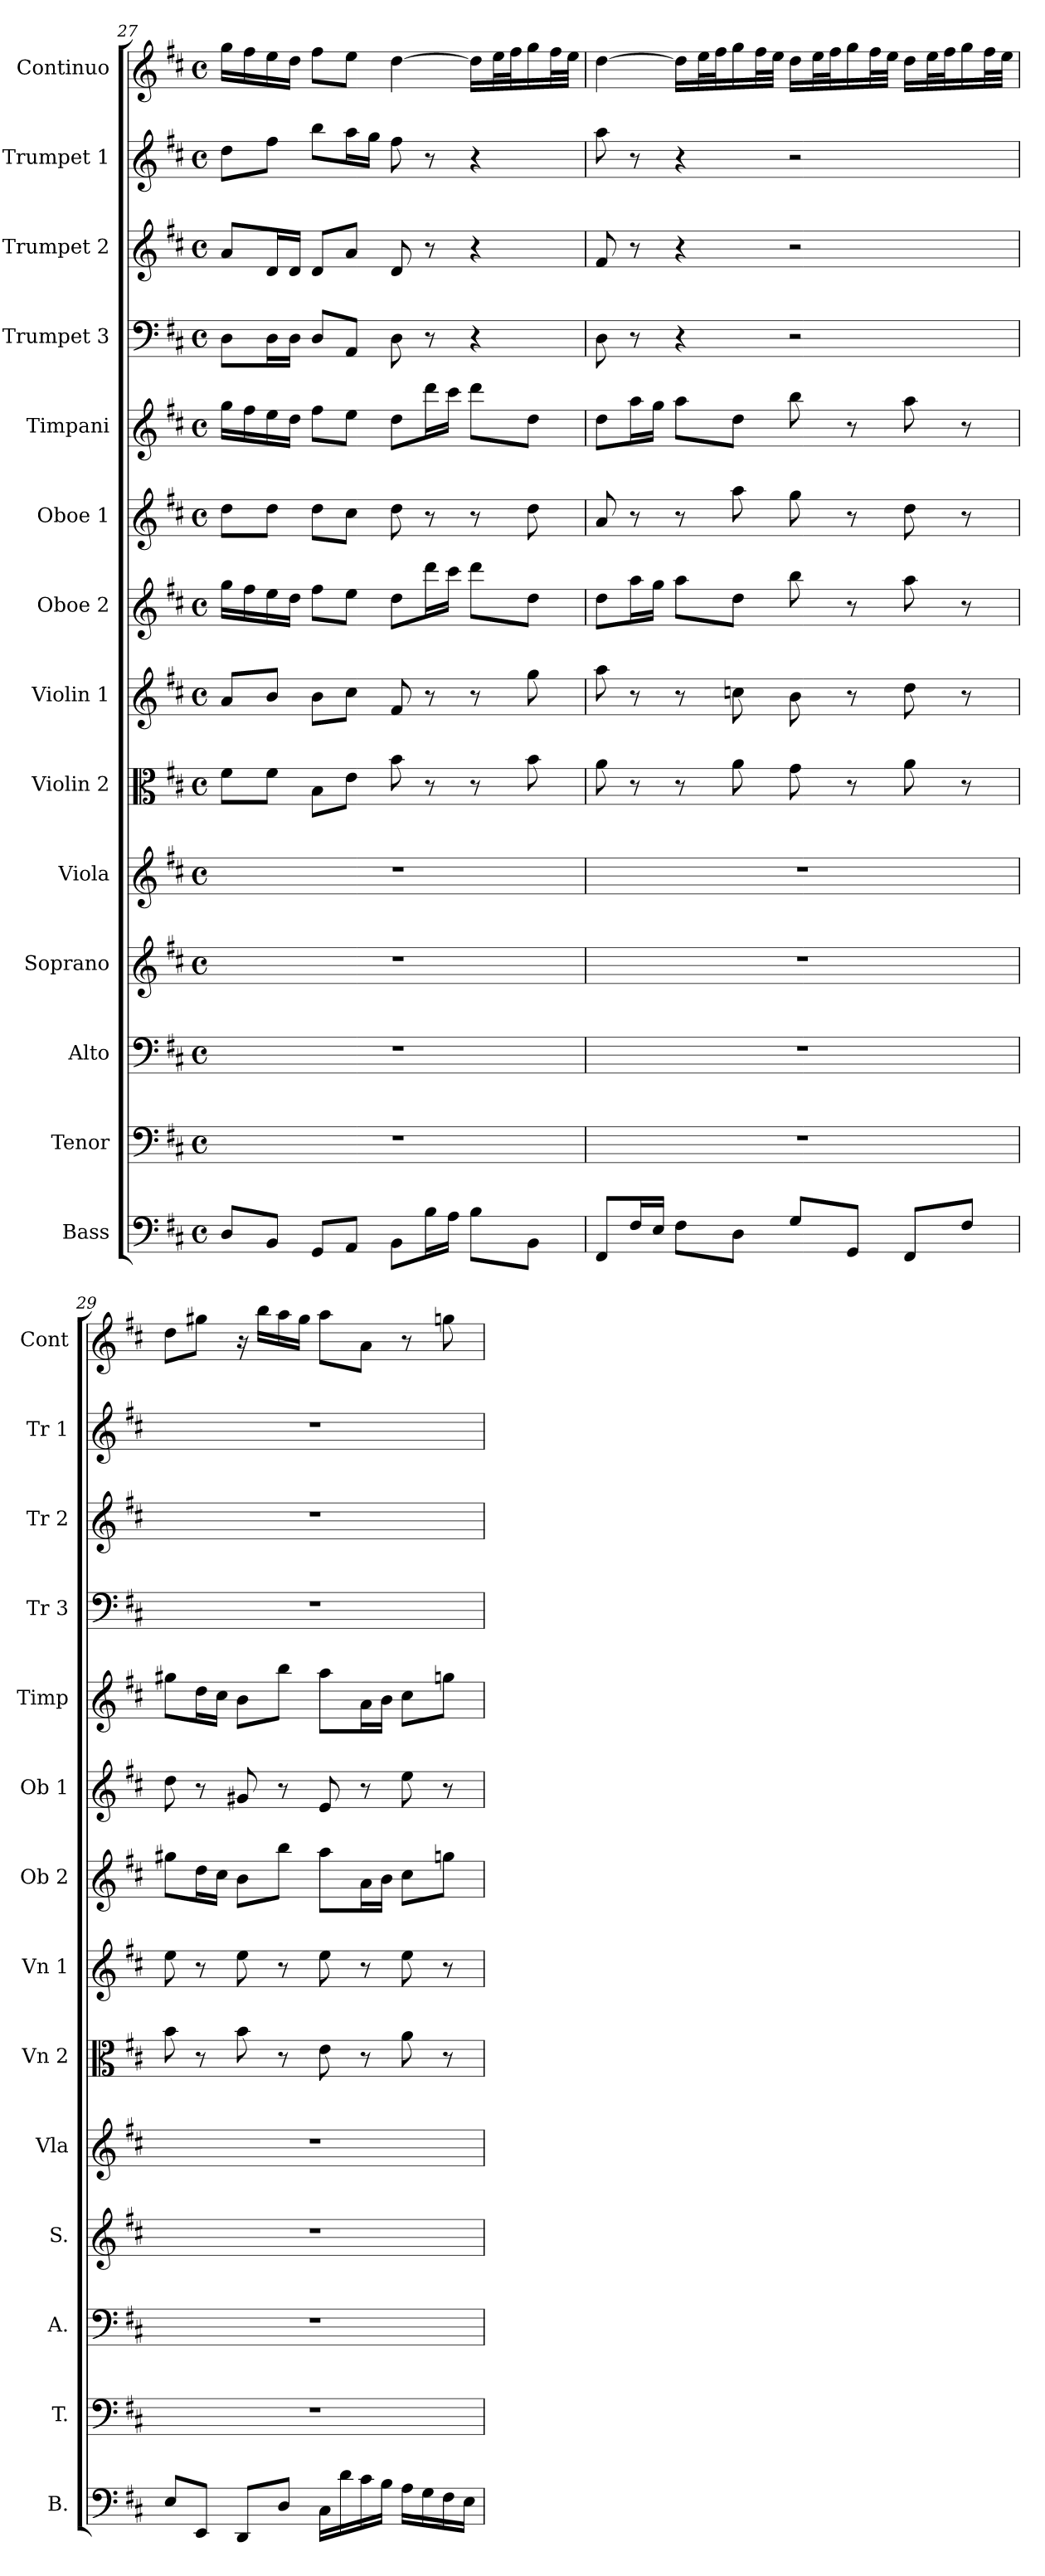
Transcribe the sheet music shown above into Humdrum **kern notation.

**kern	**kern	**kern	**kern	**kern	**kern	**kern	**kern	**kern	**kern	**kern	**kern	**kern	**kern
*part14	*part13	*part12	*part11	*part10	*part9	*part8	*part7	*part6	*part5	*part4	*part3	*part2	*part1
*staff14	*staff13	*staff12	*staff11	*staff10	*staff9	*staff8	*staff7	*staff6	*staff5	*staff4	*staff3	*staff2	*staff1
*I"Bass	*I"Tenor	*I"Alto	*I"Soprano	*I"Viola	*I"Violin 2	*I"Violin 1	*I"Oboe 2	*I"Oboe 1	*I"Timpani	*I"Trumpet 3	*I"Trumpet 2	*I"Trumpet 1	*I"Continuo
*I'B.	*I'T.	*I'A.	*I'S.	*I'Vla	*I'Vn 2	*I'Vn 1	*I'Ob 2	*I'Ob 1	*I'Timp	*I'Tr 3	*I'Tr 2	*I'Tr 1	*I'Cont
!!LO:PB:g=z
*clefF4	*clefF4	*clefF4	*clefG2	*clefG2	*clefC3	*clefG2	*clefG2	*clefG2	*clefG2	*clefF4	*clefG2	*clefG2	*clefG2
*k[f#c#]	*k[f#c#]	*k[f#c#]	*k[f#c#]	*k[f#c#]	*k[f#c#]	*k[f#c#]	*k[f#c#]	*k[f#c#]	*k[f#c#]	*k[f#c#]	*k[f#c#]	*k[f#c#]	*k[f#c#]
*D:	*D:	*D:	*D:	*D:	*D:	*D:	*D:	*D:	*D:	*D:	*D:	*D:	*D:
*M4/4	*M4/4	*M4/4	*M4/4	*M4/4	*M4/4	*M4/4	*M4/4	*M4/4	*M4/4	*M4/4	*M4/4	*M4/4	*M4/4
*met(c)	*met(c)	*met(c)	*met(c)	*met(c)	*met(c)	*met(c)	*met(c)	*met(c)	*met(c)	*met(c)	*met(c)	*met(c)	*met(c)
=27	=27	=27	=27	=27	=27	=27	=27	=27	=27	=27	=27	=27	=27
8D/L	1r	1r	1r	1r	8f#\L	8a/L	16gg\LL	8dd\L	16gg\LL	8D\L	8a/L	8dd\L	16gg\LL
.	.	.	.	.	.	.	16ff#\	.	16ff#\	.	.	.	16ff#\
8BB/J	.	.	.	.	8f#\J	8b/J	16ee\	8dd\J	16ee\	16D\L	16d/L	8ff#\J	16ee\
.	.	.	.	.	.	.	16dd\JJ	.	16dd\JJ	16D\JJ	16d/JJ	.	16dd\JJ
8GG/L	.	.	.	.	8B\L	8b\L	8ff#\L	8dd\L	8ff#\L	8D/L	8d/L	8bb\L	8ff#\L
8AA/J	.	.	.	.	8e\J	8cc#\J	8ee\J	8cc#\J	8ee\J	8AA/J	8a/J	16aa\L	8ee\J
.	.	.	.	.	.	.	.	.	.	.	.	16gg\JJ	.
8BB\L	.	.	.	.	8b\	8f#/	8dd\L	8dd\	8dd\L	8D\	8d/	8ff#\	[4dd\
16B\L	.	.	.	.	8r	8r	16ddd\L	8r	16ddd\L	8r	8r	8r	.
16A\JJ	.	.	.	.	.	.	16ccc#\JJ	.	16ccc#\JJ	.	.	.	.
8B\L	.	.	.	.	8r	8r	8ddd\L	8r	8ddd\L	4r	4r	4r	16dd\LL]
.	.	.	.	.	.	.	.	.	.	.	.	.	32ee\L
.	.	.	.	.	.	.	.	.	.	.	.	.	32ff#\J
8BB\J	.	.	.	.	8b\	8gg\	8dd\J	8dd\	8dd\J	.	.	.	16gg\
.	.	.	.	.	.	.	.	.	.	.	.	.	32ff#\L
.	.	.	.	.	.	.	.	.	.	.	.	.	32ee\JJJ
=28	=28	=28	=28	=28	=28	=28	=28	=28	=28	=28	=28	=28	=28
8FF#/L	1r	1r	1r	1r	8a\	8aa\	8dd\L	8a/	8dd\L	8D\	8f#/	8aa\	[4dd\
16F#/L	.	.	.	.	8r	8r	16aa\L	8r	16aa\L	8r	8r	8r	.
16E/JJ	.	.	.	.	.	.	16gg\JJ	.	16gg\JJ	.	.	.	.
8F#\L	.	.	.	.	8r	8r	8aa\L	8r	8aa\L	4r	4r	4r	16dd\LL]
.	.	.	.	.	.	.	.	.	.	.	.	.	32ee\L
.	.	.	.	.	.	.	.	.	.	.	.	.	32ff#\J
8D\J	.	.	.	.	8a\	8ccn\	8dd\J	8aa\	8dd\J	.	.	.	16gg\
.	.	.	.	.	.	.	.	.	.	.	.	.	32ff#\L
.	.	.	.	.	.	.	.	.	.	.	.	.	32ee\JJJ
8G/L	.	.	.	.	8g\	8b\	8bb\	8gg\	8bb\	2r	2r	2r	16dd\LL
.	.	.	.	.	.	.	.	.	.	.	.	.	32ee\L
.	.	.	.	.	.	.	.	.	.	.	.	.	32ff#\J
8GG/J	.	.	.	.	8r	8r	8r	8r	8r	.	.	.	16gg\
.	.	.	.	.	.	.	.	.	.	.	.	.	32ff#\L
.	.	.	.	.	.	.	.	.	.	.	.	.	32ee\JJJ
8FF#/L	.	.	.	.	8a\	8dd\	8aa\	8dd\	8aa\	.	.	.	16dd\LL
.	.	.	.	.	.	.	.	.	.	.	.	.	32ee\L
.	.	.	.	.	.	.	.	.	.	.	.	.	32ff#\J
8F#/J	.	.	.	.	8r	8r	8r	8r	8r	.	.	.	16gg\
.	.	.	.	.	.	.	.	.	.	.	.	.	32ff#\L
.	.	.	.	.	.	.	.	.	.	.	.	.	32ee\JJJ
=29	=29	=29	=29	=29	=29	=29	=29	=29	=29	=29	=29	=29	=29
8E/L	1r	1r	1r	1r	8b\	8ee\	8gg#X\L	8dd\	8gg#X\L	1r	1r	1r	8dd\L
8EE/J	.	.	.	.	8r	8r	16dd\L	8r	16dd\L	.	.	.	8gg#X\J
.	.	.	.	.	.	.	16cc#\JJ	.	16cc#\JJ	.	.	.	.
8DD/L	.	.	.	.	8b\	8ee\	8b\L	8g#X/	8b\L	.	.	.	16r
.	.	.	.	.	.	.	.	.	.	.	.	.	16bb\LL
8D/J	.	.	.	.	8r	8r	8bb\J	8r	8bb\J	.	.	.	16aa\
.	.	.	.	.	.	.	.	.	.	.	.	.	16gg#\JJ
16C#\LL	.	.	.	.	8e\	8ee\	8aa\L	8e/	8aa\L	.	.	.	8aa\L
16d\	.	.	.	.	.	.	.	.	.	.	.	.	.
16c#\	.	.	.	.	8r	8r	16a\L	8r	16a\L	.	.	.	8a\J
16B\JJ	.	.	.	.	.	.	16b\JJ	.	16b\JJ	.	.	.	.
16A\LL	.	.	.	.	8a\	8ee\	8cc#\L	8ee\	8cc#\L	.	.	.	8r
16G\	.	.	.	.	.	.	.	.	.	.	.	.	.
16F#\	.	.	.	.	8r	8r	8ggn\J	8r	8ggn\J	.	.	.	8ggn\
16E\JJ	.	.	.	.	.	.	.	.	.	.	.	.	.
=	=	=	=	=	=	=	=	=	=	=	=	=	=
*-	*-	*-	*-	*-	*-	*-	*-	*-	*-	*-	*-	*-	*-
